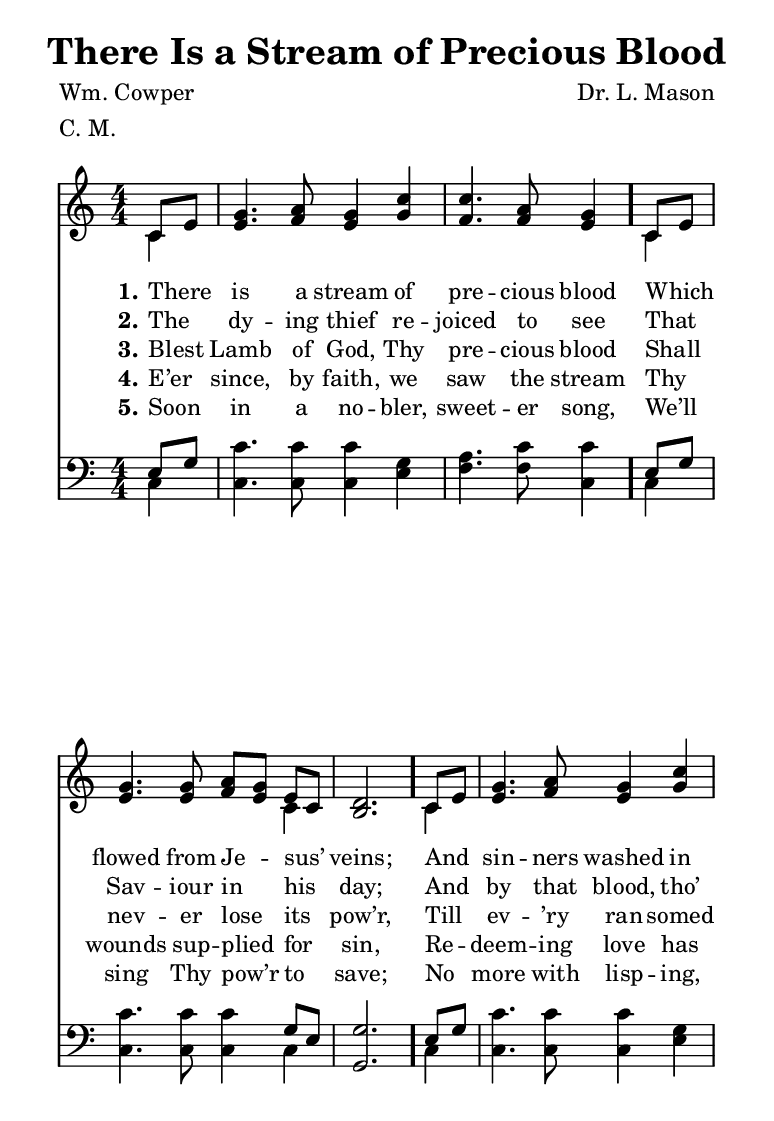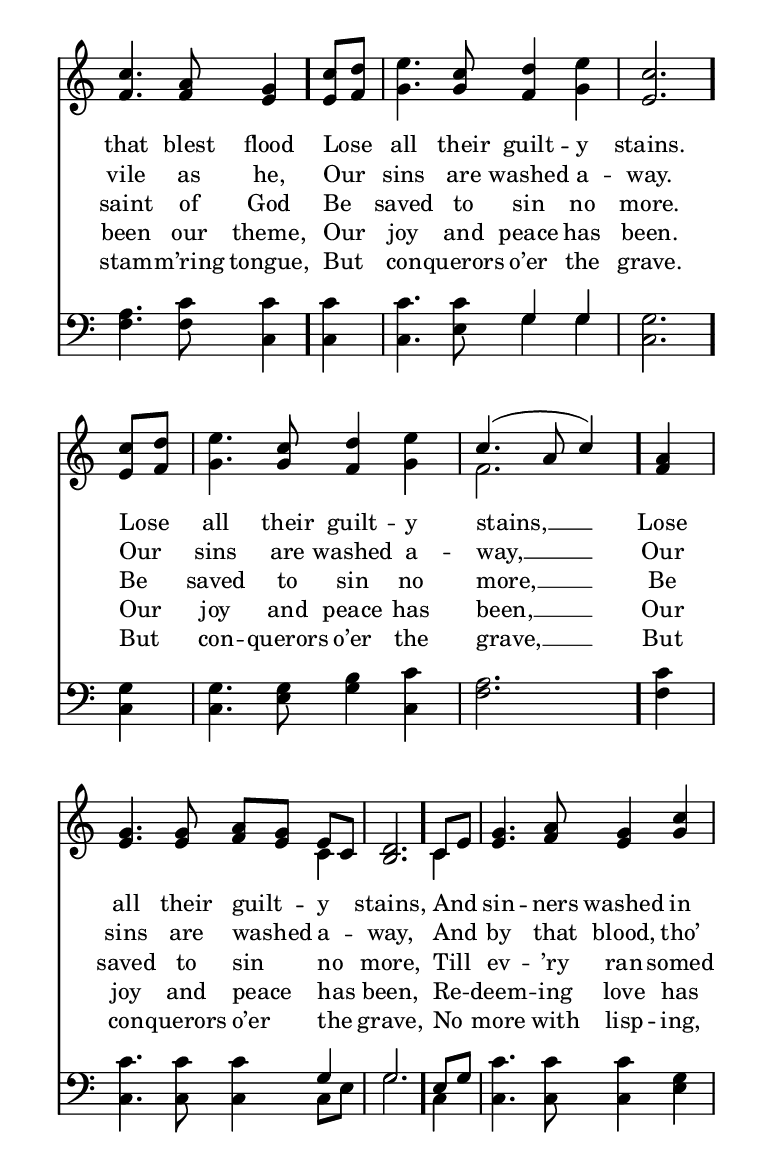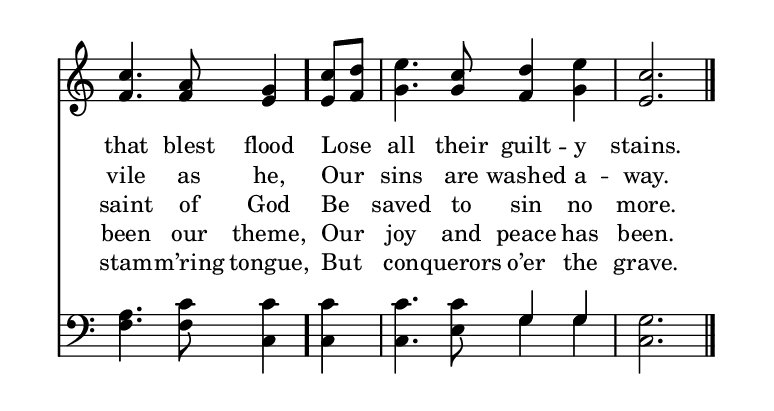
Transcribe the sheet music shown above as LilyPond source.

\include "common/global.ily"
\paper {
  \include "common/paper.ily"
}

\header{
  %gospel
  hymnnumber = "268"
  title = "There Is a Stream of Precious Blood"
  tunename = "Cowper"
  meter = "C. M."
  poet = "Wm. Cowper"
  composer = "Dr. L. Mason"
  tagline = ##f
}

global = {
  \include "common/overrides.ily"
  \override Staff.TimeSignature.style = #'numbered
  \time 4/4
  \override Score.MetronomeMark.transparent = ##t % hide all fermata changes too
  \tempo 4=80
  \key c \major
  \partial 4
  \autoBeamOff
}

notesSoprano = {
\global
\relative c' {

  c8[ e] | g4. a8 g4 c | c4. a8 g4
  c,8[ e] | g4. g8 a[ g] e[ c] | d2. \eogbreak
  c8[ e] | g4. a8 g4 c | c4. a8 g4
  c8[ d] | e4. c8 d4 e | c2. \eogbreak

  c8[ d] | e4. c8 d4 e | c4.( a8 c4)
  a4 | g4. g8 a8[ g] e[ c] | d2. \eogbreak
  c8[ e] | g4. a8 g4 c | c4. a8 g4
  c8[ d] | e4. c8 d4 e | c2. \eogbreak

  \bar "|."

}
}

notesAlto = {
\global
\relative e' {

  c4 | e4. f8 e4 g | f4. f8 e4
  c4 | e4. e8 f[ e] c4 | b2.
  c4 | e4. f8 e4 g | f4. f8 e4
  e8[ f] | g4. g8 f4 g | e2.

  e8[ f] | g4. g8 f4 g | f2.
  f4 | e4. e8 f8[ e] c4 | b2.
  c4 | e4. f8 e4 g | f4. f8 e4
  e8[ f] | g4. g8 f4 g | e2.

}
}

notesTenor = {
\global
\relative a {

  e8[ g] | c4. c8 c4 g | a4. c8 c4
  e,8[ g] | c4. c8 c4 g8[ e] | g2.
  e8[ g] | c4. c8 c4 g | a4. c8 c4
  c4 | c4. c8 g4 g | g2.

  g4 | g4. g8 b4 c | a2.
  c4 | c4. c8 c4 g | g2.
  e8[ g] | c4. c8 c4 g | a4. c8 c4
  c4 | c4. c8 g4 g | g2.

}
}

notesBass = {
\global
\relative f {

  c4 | c4. c8 c4 e4 | f4. f8 c4
  c4 | c4. c8 c4 c | g2.
  c4 | c4. c8 c4 e4 | f4. f8 c4
  c4 | c4. e8 g4 g | c,2.

  c4 | c4. e8 g4 c,4 | f2.
  f4 | c4. c8 c4 c8[ e] | g2.
  c,4 | c4. c8 c4 e4 | f4. f8 c4
  c4 | c4. e8 g4 g | c,2.

}
}

wordsA = \lyricmode {
\set stanza = "1."

There is a stream of pre -- cious blood \bar "."
Which flowed from Je -- sus’ veins; \bar "."
And sin -- ners washed in that blest flood \bar "."
Lose all their guilt -- y stains. \bar "."
Lose all their guilt -- y stains, __ \bar "."
Lose all their guilt -- y stains, \bar "."
And sin -- ners washed in that blest flood \bar "."
Lose all their guilt -- y stains. \bar "."

}

wordsB = \lyricmode {
\set stanza = "2."

The dy -- ing thief re -- joiced to see
That Sav -- iour in his day;
And by that blood, tho’ vile as he,
Our sins are washed a -- way.
Our sins are washed a -- way, __
Our sins are washed a -- way,
And by that blood, tho’ vile as he,
Our sins are washed a -- way.

}

wordsC = \lyricmode {
\set stanza = "3."

Blest Lamb of God, Thy pre -- cious blood
Shall nev -- er lose its pow’r,
Till ev -- ’ry ran -- somed saint of God
Be saved to sin no more.
Be saved to sin no more, __
Be saved to sin no more,
Till ev -- ’ry ran -- somed saint of God
Be saved to sin no more.

}

wordsD = \lyricmode {
\set stanza = "4."

E’er since, by faith, we saw the stream
Thy wounds sup -- plied for sin,
Re -- deem -- ing love has been our theme,
Our joy and peace has been.
Our joy and peace has been, __
Our joy and peace has been,
Re -- deem -- ing love has been our theme,
Our joy and peace has been.

}

wordsE = \lyricmode {
\set stanza = "5."

Soon in a no -- bler, sweet -- er song,
We’ll sing Thy pow’r to save;
No more with lisp -- ing, stam -- m’ring tongue,
But con -- querors o’er the grave.
But con -- querors o’er the grave, __
But con -- querors o’er the grave,
No more with lisp -- ing, stam -- m’ring tongue,
But con -- querors o’er the grave.

}

\score {
  \context ChoirStaff <<
    \context Staff = upper <<
      \set Staff.autoBeaming = ##f
      \set ChoirStaff.systemStartDelimiter = #'SystemStartBar
      \set ChoirStaff.printPartCombineTexts = ##f
      \partcombine #'(2 . 9) \notesSoprano \notesAlto
      \context NullVoice = sopranos { \voiceOne << \notesSoprano >> }
      \context NullVoice = altos { \voiceTwo << \notesAlto >> }
      \context Lyrics = one   \lyricsto sopranos \wordsA
      \context Lyrics = two   \lyricsto sopranos \wordsB
      \context Lyrics = three \lyricsto sopranos \wordsC
      \context Lyrics = four  \lyricsto sopranos \wordsD
      \context Lyrics = five  \lyricsto sopranos \wordsE
    >>
    \context Staff = men <<
      \set Staff.autoBeaming = ##f
      \clef bass
      \set ChoirStaff.printPartCombineTexts = ##f
      \partcombine #'(2 . 9) \notesTenor \notesBass
      \context NullVoice = tenors { \voiceOne << \notesTenor >> }
      \context NullVoice = basses { \voiceTwo << \notesBass >> }
    >>
  >>
  \layout {
    \include "common/layout.ily"
  }
  \midi{
    \include "common/midi.ily"
  }
}

\version "2.19.49"  % necessary for upgrading to future LilyPond versions.

% vi:set et ts=2 sw=2 ai nocindent syntax=lilypond:
